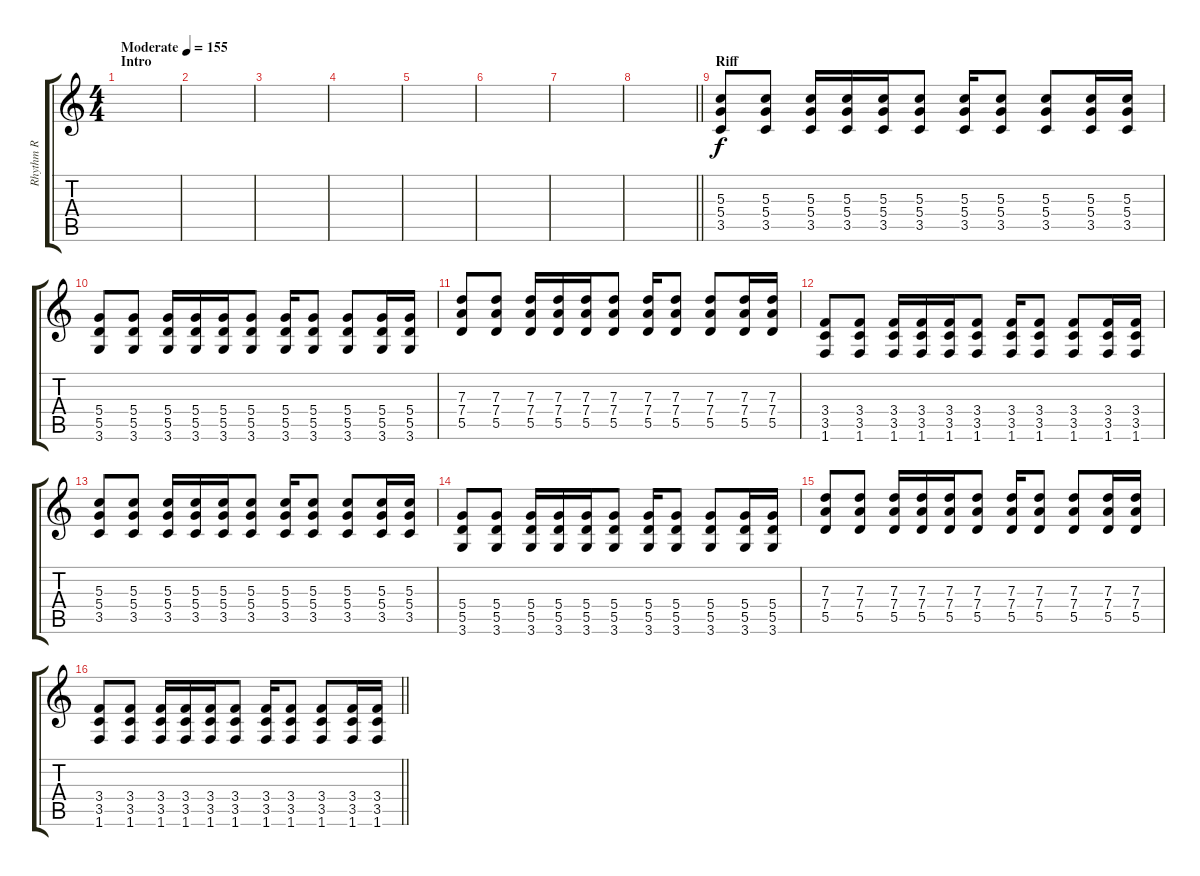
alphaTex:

\track ("Rhythm R" "Rhythm R") {instrument overdrivenguitar}
\staff {score tabs}
\tuning (E4 B3 G3 D3 A2 E2) {hide}
\ts (4 4)
\section ("" "Intro")
\tempo (155 "Moderate")
\clef g2
\ks c
|
|
|
|
|
|
|
\barLineRight lightlight
|
\section ("" "Riff")
(5.3 5.4 3.5).8 (5.3 5.4 3.5).8 (5.3 5.4 3.5).16 (5.3 5.4 3.5).16 (5.3 5.4 3.5).16 (5.3 5.4 3.5).8 (5.3 5.4 3.5).16 (5.3 5.4 3.5).8 (5.3 5.4 3.5).8 (5.3 5.4 3.5).16 (5.3 5.4 3.5).16 |
(5.4 5.5 3.6).8 (5.4 5.5 3.6).8 (5.4 5.5 3.6).16 (5.4 5.5 3.6).16 (5.4 5.5 3.6).16 (5.4 5.5 3.6).8 (5.4 5.5 3.6).16 (5.4 5.5 3.6).8 (5.4 5.5 3.6).8 (5.4 5.5 3.6).16 (5.4 5.5 3.6).16 |
(7.3 7.4 5.5).8 (7.3 7.4 5.5).8 (7.3 7.4 5.5).16 (7.3 7.4 5.5).16 (7.3 7.4 5.5).16 (7.3 7.4 5.5).8 (7.3 7.4 5.5).16 (7.3 7.4 5.5).8 (7.3 7.4 5.5).8 (7.3 7.4 5.5).16 (7.3 7.4 5.5).16 |
(3.4 3.5 1.6).8 (3.4 3.5 1.6).8 (3.4 3.5 1.6).16 (3.4 3.5 1.6).16 (3.4 3.5 1.6).16 (3.4 3.5 1.6).8 (3.4 3.5 1.6).16 (3.4 3.5 1.6).8 (3.4 3.5 1.6).8 (3.4 3.5 1.6).16 (3.4 3.5 1.6).16 |
(5.3 5.4 3.5).8 (5.3 5.4 3.5).8 (5.3 5.4 3.5).16 (5.3 5.4 3.5).16 (5.3 5.4 3.5).16 (5.3 5.4 3.5).8 (5.3 5.4 3.5).16 (5.3 5.4 3.5).8 (5.3 5.4 3.5).8 (5.3 5.4 3.5).16 (5.3 5.4 3.5).16 |
(5.4 5.5 3.6).8 (5.4 5.5 3.6).8 (5.4 5.5 3.6).16 (5.4 5.5 3.6).16 (5.4 5.5 3.6).16 (5.4 5.5 3.6).8 (5.4 5.5 3.6).16 (5.4 5.5 3.6).8 (5.4 5.5 3.6).8 (5.4 5.5 3.6).16 (5.4 5.5 3.6).16 |
(7.3 7.4 5.5).8 (7.3 7.4 5.5).8 (7.3 7.4 5.5).16 (7.3 7.4 5.5).16 (7.3 7.4 5.5).16 (7.3 7.4 5.5).8 (7.3 7.4 5.5).16 (7.3 7.4 5.5).8 (7.3 7.4 5.5).8 (7.3 7.4 5.5).16 (7.3 7.4 5.5).16 |
\barLineRight lightlight
(3.4 3.5 1.6).8 (3.4 3.5 1.6).8 (3.4 3.5 1.6).16 (3.4 3.5 1.6).16 (3.4 3.5 1.6).16 (3.4 3.5 1.6).8 (3.4 3.5 1.6).16 (3.4 3.5 1.6).8 (3.4 3.5 1.6).8 (3.4 3.5 1.6).16 (3.4 3.5 1.6).16
